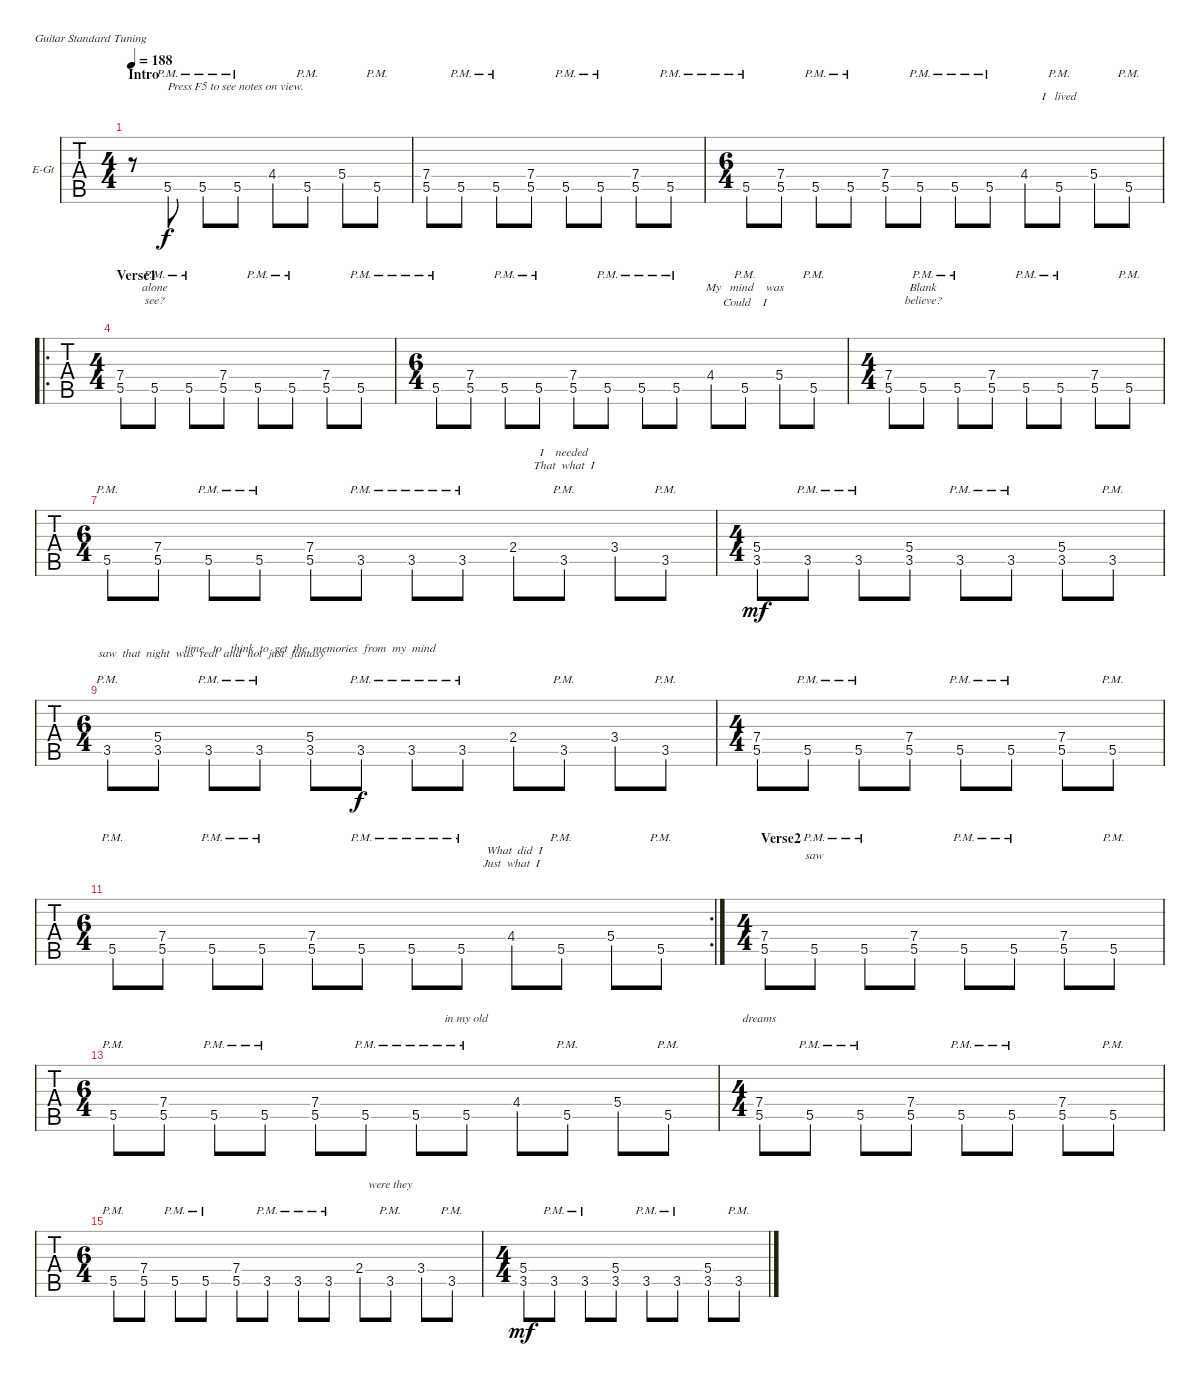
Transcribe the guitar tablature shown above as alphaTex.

\bracketExtendMode nobrackets
\firstSystemTrackNameOrientation horizontal
\otherSystemsTrackNameOrientation horizontal
\defaultBarNumberDisplay FirstOfSystem
\track ("Guitar 1" "E-Gt") {instrument overdrivenguitar}
\staff {tabs}
\tuning (E4 B3 G3 D3 A2 E2)
\ts (4 4)
\section ("" "Intro")
\tempo 188
\clef g2
\ks c
r.8{dy f instrument overdrivenguitar} 5.5{pm}.8{txt "Press F5 to see notes on view.\n" lyrics (0 "") lyrics (1 "") lyrics (2 "") lyrics (3 "") lyrics (4 "")} 5.5{pm}.8{lyrics (0 "") lyrics (1 "") lyrics (2 "") lyrics (3 "") lyrics (4 "")} 5.5{pm}.8{lyrics (0 "") lyrics (1 "") lyrics (2 "") lyrics (3 "") lyrics (4 "")} 4.4.8{lyrics (0 "") lyrics (1 "") lyrics (2 "") lyrics (3 "") lyrics (4 "")} 5.5{pm}.8{lyrics (0 "") lyrics (1 "") lyrics (2 "") lyrics (3 "") lyrics (4 "")} 5.4.8{lyrics (0 "") lyrics (1 "") lyrics (2 "") lyrics (3 "") lyrics (4 "")} 5.5{pm}.8{lyrics (0 "") lyrics (1 "") lyrics (2 "") lyrics (3 "") lyrics (4 "")} |
(7.4 5.5).8{lyrics (0 "") lyrics (1 "") lyrics (2 "") lyrics (3 "") lyrics (4 "")} 5.5{pm}.8{lyrics (0 "") lyrics (1 "") lyrics (2 "") lyrics (3 "") lyrics (4 "")} 5.5{pm}.8{lyrics (0 "") lyrics (1 "") lyrics (2 "") lyrics (3 "") lyrics (4 "")} (7.4 5.5).8{lyrics (0 "") lyrics (1 "") lyrics (2 "") lyrics (3 "") lyrics (4 "")} 5.5{pm}.8{lyrics (0 "") lyrics (1 "") lyrics (2 "") lyrics (3 "") lyrics (4 "")} 5.5{pm}.8{lyrics (0 "") lyrics (1 "") lyrics (2 "") lyrics (3 "") lyrics (4 "")} (7.4 5.5).8{lyrics (0 "") lyrics (1 "") lyrics (2 "") lyrics (3 "") lyrics (4 "")} 5.5{pm}.8{lyrics (0 "") lyrics (1 "") lyrics (2 "") lyrics (3 "") lyrics (4 "")} |
\ts (6 4)
5.5{pm}.8{lyrics (0 "") lyrics (1 "") lyrics (2 "") lyrics (3 "") lyrics (4 "")} (7.4 5.5).8{lyrics (0 "") lyrics (1 "") lyrics (2 "") lyrics (3 "") lyrics (4 "")} 5.5{pm}.8{lyrics (0 "") lyrics (1 "") lyrics (2 "") lyrics (3 "") lyrics (4 "")} 5.5{pm}.8{lyrics (0 "") lyrics (1 "") lyrics (2 "") lyrics (3 "") lyrics (4 "")} (7.4 5.5).8{lyrics (0 "") lyrics (1 "") lyrics (2 "") lyrics (3 "") lyrics (4 "")} 5.5{pm}.8{lyrics (0 "") lyrics (1 "") lyrics (2 "") lyrics (3 "") lyrics (4 "")} 5.5{pm}.8{lyrics (0 "") lyrics (1 "") lyrics (2 "") lyrics (3 "") lyrics (4 "")} 5.5{pm}.8{lyrics (0 "") lyrics (1 "") lyrics (2 "") lyrics (3 "") lyrics (4 "")} 4.4.8{lyrics (0 "") lyrics (1 "") lyrics (2 "") lyrics (3 "") lyrics (4 "")} 5.5{pm}.8{lyrics (0 "I   lived ") lyrics (1 "") lyrics (2 "") lyrics (3 "") lyrics (4 "")} 5.4.8{lyrics (0 "") lyrics (1 "") lyrics (2 "") lyrics (3 "") lyrics (4 "")} 5.5{pm}.8{lyrics (0 "") lyrics (1 "") lyrics (2 "") lyrics (3 "") lyrics (4 "")} |
\ro
\ts (4 4)
\section ("" "Verse1")
(7.4 5.5).8{lyrics (0 "") lyrics (1 "") lyrics (2 "") lyrics (3 "") lyrics (4 "")} 5.5{pm}.8{lyrics (0 "alone") lyrics (1 "see?") lyrics (2 "") lyrics (3 "") lyrics (4 "")} 5.5{pm}.8{lyrics (0 "") lyrics (1 "") lyrics (2 "") lyrics (3 "") lyrics (4 "")} (7.4 5.5).8{lyrics (0 "") lyrics (1 "") lyrics (2 "") lyrics (3 "") lyrics (4 "")} 5.5{pm}.8{lyrics (0 "") lyrics (1 "") lyrics (2 "") lyrics (3 "") lyrics (4 "")} 5.5{pm}.8{lyrics (0 "") lyrics (1 "") lyrics (2 "") lyrics (3 "") lyrics (4 "")} (7.4 5.5).8{lyrics (0 "") lyrics (1 "") lyrics (2 "") lyrics (3 "") lyrics (4 "")} 5.5{pm}.8{lyrics (0 "") lyrics (1 "") lyrics (2 "") lyrics (3 "") lyrics (4 "")} |
\ts (6 4)
5.5{pm}.8{lyrics (0 "") lyrics (1 "") lyrics (2 "") lyrics (3 "") lyrics (4 "")} (7.4 5.5).8{lyrics (0 "") lyrics (1 "") lyrics (2 "") lyrics (3 "") lyrics (4 "")} 5.5{pm}.8{lyrics (0 "") lyrics (1 "") lyrics (2 "") lyrics (3 "") lyrics (4 "")} 5.5{pm}.8{lyrics (0 "") lyrics (1 "") lyrics (2 "") lyrics (3 "") lyrics (4 "")} (7.4 5.5).8{lyrics (0 "") lyrics (1 "") lyrics (2 "") lyrics (3 "") lyrics (4 "")} 5.5{pm}.8{lyrics (0 "") lyrics (1 "") lyrics (2 "") lyrics (3 "") lyrics (4 "")} 5.5{pm}.8{lyrics (0 "") lyrics (1 "") lyrics (2 "") lyrics (3 "") lyrics (4 "")} 5.5{pm}.8{lyrics (0 "") lyrics (1 "") lyrics (2 "") lyrics (3 "") lyrics (4 "")} 4.4.8{lyrics (0 "") lyrics (1 "") lyrics (2 "") lyrics (3 "") lyrics (4 "")} 5.5{pm}.8{lyrics (0 "My   mind    was ") lyrics (1 "Could    I") lyrics (2 "") lyrics (3 "") lyrics (4 "")} 5.4.8{lyrics (0 "") lyrics (1 "") lyrics (2 "") lyrics (3 "") lyrics (4 "")} 5.5{pm}.8{lyrics (0 "") lyrics (1 "") lyrics (2 "") lyrics (3 "") lyrics (4 "")} |
\ts (4 4)
(7.4 5.5).8{lyrics (0 "") lyrics (1 "") lyrics (2 "") lyrics (3 "") lyrics (4 "")} 5.5{pm}.8{lyrics (0 "Blank") lyrics (1 "believe?") lyrics (2 "") lyrics (3 "") lyrics (4 "")} 5.5{pm}.8{lyrics (0 "") lyrics (1 "") lyrics (2 "") lyrics (3 "") lyrics (4 "")} (7.4 5.5).8{lyrics (0 "") lyrics (1 "") lyrics (2 "") lyrics (3 "") lyrics (4 "")} 5.5{pm}.8{lyrics (0 "") lyrics (1 "") lyrics (2 "") lyrics (3 "") lyrics (4 "")} 5.5{pm}.8{lyrics (0 "") lyrics (1 "") lyrics (2 "") lyrics (3 "") lyrics (4 "")} (7.4 5.5).8{lyrics (0 "") lyrics (1 "") lyrics (2 "") lyrics (3 "") lyrics (4 "")} 5.5{pm}.8{lyrics (0 "") lyrics (1 "") lyrics (2 "") lyrics (3 "") lyrics (4 "")} |
\ts (6 4)
5.5{pm}.8{lyrics (0 "") lyrics (1 "") lyrics (2 "") lyrics (3 "") lyrics (4 "")} (7.4 5.5).8{lyrics (0 "") lyrics (1 "") lyrics (2 "") lyrics (3 "") lyrics (4 "")} 5.5{pm}.8{lyrics (0 "") lyrics (1 "") lyrics (2 "") lyrics (3 "") lyrics (4 "")} 5.5{pm}.8{lyrics (0 "") lyrics (1 "") lyrics (2 "") lyrics (3 "") lyrics (4 "")} (7.4 5.5).8{lyrics (0 "") lyrics (1 "") lyrics (2 "") lyrics (3 "") lyrics (4 "")} 3.5{pm}.8{lyrics (0 "") lyrics (1 "") lyrics (2 "") lyrics (3 "") lyrics (4 "")} 3.5{pm}.8{lyrics (0 "") lyrics (1 "") lyrics (2 "") lyrics (3 "") lyrics (4 "")} 3.5{pm}.8{lyrics (0 "") lyrics (1 "") lyrics (2 "") lyrics (3 "") lyrics (4 "")} 2.4.8{lyrics (0 "") lyrics (1 "") lyrics (2 "") lyrics (3 "") lyrics (4 "")} 3.5{pm}.8{lyrics (0 "I    needed ") lyrics (1 "That  what  I") lyrics (2 "") lyrics (3 "") lyrics (4 "")} 3.4.8{lyrics (0 "") lyrics (1 "") lyrics (2 "") lyrics (3 "") lyrics (4 "")} 3.5{pm}.8{lyrics (0 "") lyrics (1 "") lyrics (2 "") lyrics (3 "") lyrics (4 "")} |
\ts (4 4)
(5.4 3.5).8{lyrics (0 "") lyrics (1 "") lyrics (2 "") lyrics (3 "") lyrics (4 "") dy mf} 3.5{pm}.8{lyrics (0 "") lyrics (1 "") lyrics (2 "") lyrics (3 "") lyrics (4 "")} 3.5{pm}.8{lyrics (0 "") lyrics (1 "") lyrics (2 "") lyrics (3 "") lyrics (4 "")} (5.4 3.5).8{lyrics (0 "") lyrics (1 "") lyrics (2 "") lyrics (3 "") lyrics (4 "")} 3.5{pm}.8{lyrics (0 "") lyrics (1 "") lyrics (2 "") lyrics (3 "") lyrics (4 "")} 3.5{pm}.8{lyrics (0 "") lyrics (1 "") lyrics (2 "") lyrics (3 "") lyrics (4 "")} (5.4 3.5).8{lyrics (0 "") lyrics (1 "") lyrics (2 "") lyrics (3 "") lyrics (4 "")} 3.5{pm}.8{lyrics (0 "") lyrics (1 "") lyrics (2 "") lyrics (3 "") lyrics (4 "")} |
\ts (6 4)
3.5{pm}.8{lyrics (0 "") lyrics (1 "") lyrics (2 "") lyrics (3 "") lyrics (4 "")} (5.4 3.5).8{lyrics (0 "") lyrics (1 "") lyrics (2 "") lyrics (3 "") lyrics (4 "")} 3.5{pm}.8{lyrics (0 "") lyrics (1 "  saw  that  night  was  real  and  not  just  fantasy") lyrics (2 "") lyrics (3 "") lyrics (4 "")} 3.5{pm}.8{lyrics (0 "") lyrics (1 "") lyrics (2 "") lyrics (3 "") lyrics (4 "")} (5.4 3.5).8{lyrics (0 "time   to   think  to  get  the  memories  from  my  mind") lyrics (1 "") lyrics (2 "") lyrics (3 "") lyrics (4 "")} 3.5{pm}.8{lyrics (0 "") lyrics (1 "") lyrics (2 "") lyrics (3 "") lyrics (4 "") dy f} 3.5{pm}.8{lyrics (0 "") lyrics (1 "") lyrics (2 "") lyrics (3 "") lyrics (4 "")} 3.5{pm}.8{lyrics (0 "") lyrics (1 "") lyrics (2 "") lyrics (3 "") lyrics (4 "")} 2.4.8{lyrics (0 "") lyrics (1 "") lyrics (2 "") lyrics (3 "") lyrics (4 "")} 3.5{pm}.8{lyrics (0 "") lyrics (1 "") lyrics (2 "") lyrics (3 "") lyrics (4 "")} 3.4.8{lyrics (0 "") lyrics (1 "") lyrics (2 "") lyrics (3 "") lyrics (4 "")} 3.5{pm}.8{lyrics (0 "") lyrics (1 "") lyrics (2 "") lyrics (3 "") lyrics (4 "")} |
\ts (4 4)
(7.4 5.5).8{lyrics (0 "") lyrics (1 "") lyrics (2 "") lyrics (3 "") lyrics (4 "")} 5.5{pm}.8{lyrics (0 "") lyrics (1 "") lyrics (2 "") lyrics (3 "") lyrics (4 "")} 5.5{pm}.8{lyrics (0 "") lyrics (1 "") lyrics (2 "") lyrics (3 "") lyrics (4 "")} (7.4 5.5).8{lyrics (0 "") lyrics (1 "") lyrics (2 "") lyrics (3 "") lyrics (4 "")} 5.5{pm}.8{lyrics (0 "") lyrics (1 "") lyrics (2 "") lyrics (3 "") lyrics (4 "")} 5.5{pm}.8{lyrics (0 "") lyrics (1 "") lyrics (2 "") lyrics (3 "") lyrics (4 "")} (7.4 5.5).8{lyrics (0 "") lyrics (1 "") lyrics (2 "") lyrics (3 "") lyrics (4 "")} 5.5{pm}.8{lyrics (0 "") lyrics (1 "") lyrics (2 "") lyrics (3 "") lyrics (4 "")} |
\rc 2
\ts (6 4)
5.5{pm}.8{lyrics (0 "") lyrics (1 "") lyrics (2 "") lyrics (3 "") lyrics (4 "")} (7.4 5.5).8{lyrics (0 "") lyrics (1 "") lyrics (2 "") lyrics (3 "") lyrics (4 "")} 5.5{pm}.8{lyrics (0 "") lyrics (1 "") lyrics (2 "") lyrics (3 "") lyrics (4 "")} 5.5{pm}.8{lyrics (0 "") lyrics (1 "") lyrics (2 "") lyrics (3 "") lyrics (4 "")} (7.4 5.5).8{lyrics (0 "") lyrics (1 "") lyrics (2 "") lyrics (3 "") lyrics (4 "")} 5.5{pm}.8{lyrics (0 "") lyrics (1 "") lyrics (2 "") lyrics (3 "") lyrics (4 "")} 5.5{pm}.8{lyrics (0 "") lyrics (1 "") lyrics (2 "") lyrics (3 "") lyrics (4 "")} 5.5{pm}.8{lyrics (0 "") lyrics (1 "") lyrics (2 "") lyrics (3 "") lyrics (4 "")} 4.4.8{lyrics (0 "  What  did  I") lyrics (1 "Just  what  I") lyrics (2 "") lyrics (3 "") lyrics (4 "")} 5.5{pm}.8{lyrics (0 "") lyrics (1 "") lyrics (2 "") lyrics (3 "") lyrics (4 "")} 5.4.8{lyrics (0 "") lyrics (1 "") lyrics (2 "") lyrics (3 "") lyrics (4 "")} 5.5{pm}.8{lyrics (0 "") lyrics (1 "") lyrics (2 "") lyrics (3 "") lyrics (4 "")} |
\ts (4 4)
\section ("" "Verse2")
(7.4 5.5).8{lyrics (0 "") lyrics (1 "") lyrics (2 "") lyrics (3 "") lyrics (4 "")} 5.5{pm}.8{lyrics (0 "") lyrics (1 "saw") lyrics (2 "") lyrics (3 "") lyrics (4 "")} 5.5{pm}.8{lyrics (0 "") lyrics (1 "") lyrics (2 "") lyrics (3 "") lyrics (4 "")} (7.4 5.5).8{lyrics (0 "") lyrics (1 "") lyrics (2 "") lyrics (3 "") lyrics (4 "")} 5.5{pm}.8{lyrics (0 "") lyrics (1 "") lyrics (2 "") lyrics (3 "") lyrics (4 "")} 5.5{pm}.8{lyrics (0 "") lyrics (1 "") lyrics (2 "") lyrics (3 "") lyrics (4 "")} (7.4 5.5).8{lyrics (0 "") lyrics (1 "") lyrics (2 "") lyrics (3 "") lyrics (4 "")} 5.5{pm}.8{lyrics (0 "") lyrics (1 "") lyrics (2 "") lyrics (3 "") lyrics (4 "")} |
\ts (6 4)
5.5{pm}.8{lyrics (0 "") lyrics (1 "") lyrics (2 "") lyrics (3 "") lyrics (4 "")} (7.4 5.5).8{lyrics (0 "") lyrics (1 "") lyrics (2 "") lyrics (3 "") lyrics (4 "")} 5.5{pm}.8{lyrics (0 "") lyrics (1 "") lyrics (2 "") lyrics (3 "") lyrics (4 "")} 5.5{pm}.8{lyrics (0 "") lyrics (1 "") lyrics (2 "") lyrics (3 "") lyrics (4 "")} (7.4 5.5).8{lyrics (0 "") lyrics (1 "") lyrics (2 "") lyrics (3 "") lyrics (4 "")} 5.5{pm}.8{lyrics (0 "") lyrics (1 "") lyrics (2 "") lyrics (3 "") lyrics (4 "")} 5.5{pm}.8{lyrics (0 "") lyrics (1 "") lyrics (2 "") lyrics (3 "") lyrics (4 "")} 5.5{pm}.8{lyrics (0 "") lyrics (1 "in my old") lyrics (2 "") lyrics (3 "") lyrics (4 "")} 4.4.8{lyrics (0 "") lyrics (1 "") lyrics (2 "") lyrics (3 "") lyrics (4 "")} 5.5{pm}.8{lyrics (0 "") lyrics (1 "") lyrics (2 "") lyrics (3 "") lyrics (4 "")} 5.4.8{lyrics (0 "") lyrics (1 "") lyrics (2 "") lyrics (3 "") lyrics (4 "")} 5.5{pm}.8{lyrics (0 "") lyrics (1 "") lyrics (2 "") lyrics (3 "") lyrics (4 "")} |
\ts (4 4)
(7.4 5.5).8{lyrics (0 "") lyrics (1 "dreams") lyrics (2 "") lyrics (3 "") lyrics (4 "")} 5.5{pm}.8{lyrics (0 "") lyrics (1 "") lyrics (2 "") lyrics (3 "") lyrics (4 "")} 5.5{pm}.8{lyrics (0 "") lyrics (1 "") lyrics (2 "") lyrics (3 "") lyrics (4 "")} (7.4 5.5).8{lyrics (0 "") lyrics (1 "") lyrics (2 "") lyrics (3 "") lyrics (4 "")} 5.5{pm}.8{lyrics (0 "") lyrics (1 "") lyrics (2 "") lyrics (3 "") lyrics (4 "")} 5.5{pm}.8{lyrics (0 "") lyrics (1 "") lyrics (2 "") lyrics (3 "") lyrics (4 "")} (7.4 5.5).8{lyrics (0 "") lyrics (1 "") lyrics (2 "") lyrics (3 "") lyrics (4 "")} 5.5{pm}.8{lyrics (0 "") lyrics (1 "") lyrics (2 "") lyrics (3 "") lyrics (4 "")} |
\ts (6 4)
5.5{pm}.8{lyrics (0 "") lyrics (1 "") lyrics (2 "") lyrics (3 "") lyrics (4 "")} (7.4 5.5).8{lyrics (0 "") lyrics (1 "") lyrics (2 "") lyrics (3 "") lyrics (4 "")} 5.5{pm}.8{lyrics (0 "") lyrics (1 "") lyrics (2 "") lyrics (3 "") lyrics (4 "")} 5.5{pm}.8{lyrics (0 "") lyrics (1 "") lyrics (2 "") lyrics (3 "") lyrics (4 "")} (7.4 5.5).8{lyrics (0 "") lyrics (1 "") lyrics (2 "") lyrics (3 "") lyrics (4 "")} 3.5{pm}.8{lyrics (0 "") lyrics (1 "") lyrics (2 "") lyrics (3 "") lyrics (4 "")} 3.5{pm}.8{lyrics (0 "") lyrics (1 "") lyrics (2 "") lyrics (3 "") lyrics (4 "")} 3.5{pm}.8{lyrics (0 "") lyrics (1 "") lyrics (2 "") lyrics (3 "") lyrics (4 "")} 2.4.8{lyrics (0 "") lyrics (1 "") lyrics (2 "") lyrics (3 "") lyrics (4 "")} 3.5{pm}.8{lyrics (0 "") lyrics (1 "were they ") lyrics (2 "") lyrics (3 "") lyrics (4 "")} 3.4.8{lyrics (0 "") lyrics (1 "") lyrics (2 "") lyrics (3 "") lyrics (4 "")} 3.5{pm}.8{lyrics (0 "") lyrics (1 "") lyrics (2 "") lyrics (3 "") lyrics (4 "")} |
\ts (4 4)
(5.4 3.5).8{lyrics (0 "") lyrics (1 "") lyrics (2 "") lyrics (3 "") lyrics (4 "") dy mf} 3.5{pm}.8{lyrics (0 "") lyrics (1 "") lyrics (2 "") lyrics (3 "") lyrics (4 "")} 3.5{pm}.8{lyrics (0 "") lyrics (1 "") lyrics (2 "") lyrics (3 "") lyrics (4 "")} (5.4 3.5).8{lyrics (0 "") lyrics (1 "") lyrics (2 "") lyrics (3 "") lyrics (4 "")} 3.5{pm}.8{lyrics (0 "") lyrics (1 "") lyrics (2 "") lyrics (3 "") lyrics (4 "")} 3.5{pm}.8{lyrics (0 "") lyrics (1 "") lyrics (2 "") lyrics (3 "") lyrics (4 "")} (5.4 3.5).8{lyrics (0 "") lyrics (1 "") lyrics (2 "") lyrics (3 "") lyrics (4 "")} 3.5{pm}.8{lyrics (0 "") lyrics (1 "") lyrics (2 "") lyrics (3 "") lyrics (4 "")}
